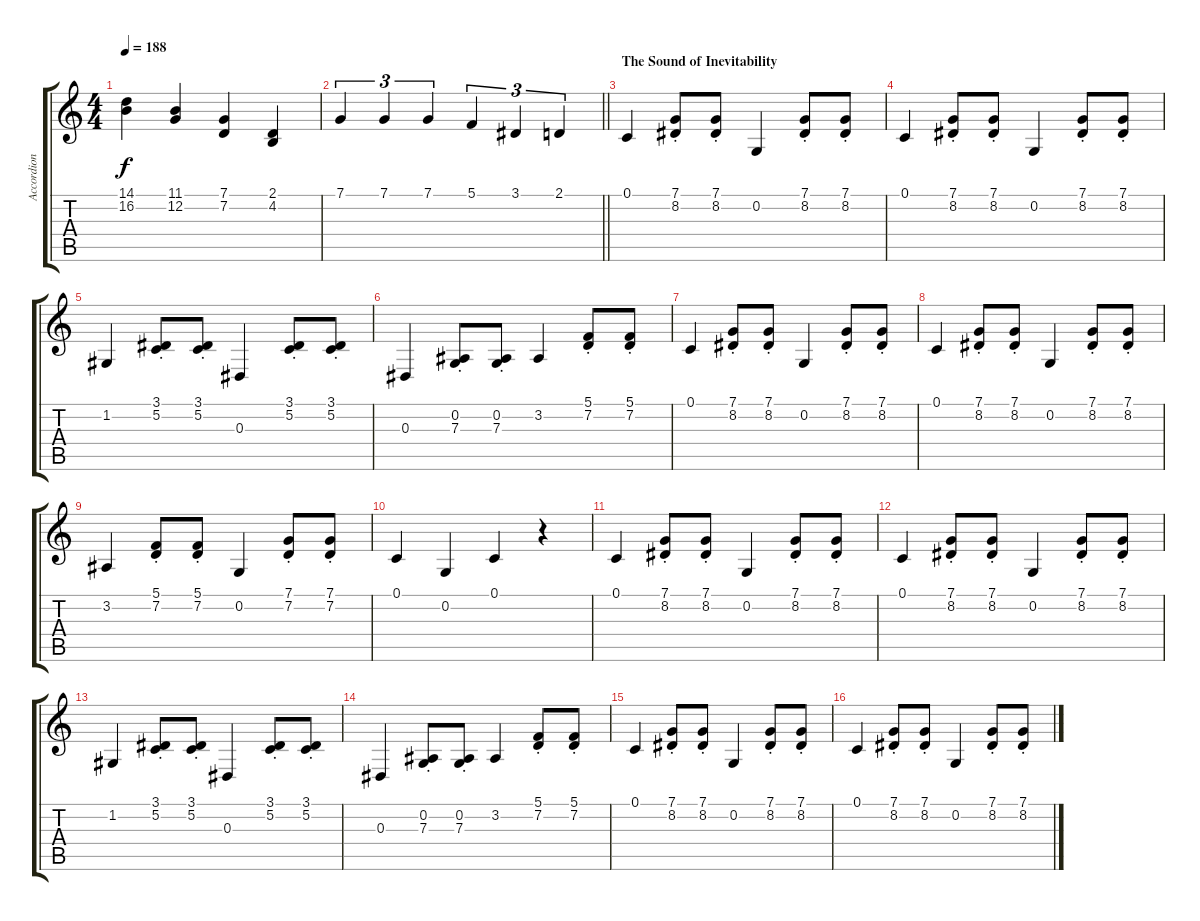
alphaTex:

\track ("Accordion" "Accordion") {instrument accordion}
\staff {score tabs}
\tuning (C4 G3 Eb3 Bb2 F2 C2) {hide}
\ts (4 4)
\tempo 188
\clef g2
\ks c
(14.1 16.2).4{dy f} (11.1 12.2).4 (7.1 7.2).4 (2.1 4.2).4 |
\barLineRight lightlight
7.1.4{tu (3 2)} 7.1.4{tu (3 2)} 7.1.4{tu (3 2)} 5.1.4{tu (3 2)} 3.1.4{tu (3 2)} 2.1.4{tu (3 2)} |
\section ("" "The Sound of Inevitability")
0.1.4 (7.1{st} 8.2{st}).8 (7.1{st} 8.2{st}).8 0.2.4 (7.1{st} 8.2{st}).8 (7.1{st} 8.2{st}).8 |
0.1.4 (7.1{st} 8.2{st}).8 (7.1{st} 8.2{st}).8 0.2.4 (7.1{st} 8.2{st}).8 (7.1{st} 8.2{st}).8 |
1.2.4 (3.1{st} 5.2{st}).8 (3.1{st} 5.2{st}).8 0.3.4 (3.1{st} 5.2{st}).8 (3.1{st} 5.2{st}).8 |
0.3.4 (0.2{st} 7.3{st}).8 (0.2{st} 7.3{st}).8 3.2.4 (5.1{st} 7.2{st}).8 (5.1{st} 7.2{st}).8 |
0.1.4 (7.1{st} 8.2{st}).8 (7.1{st} 8.2{st}).8 0.2.4 (7.1{st} 8.2{st}).8 (7.1{st} 8.2{st}).8 |
0.1.4 (7.1{st} 8.2{st}).8 (7.1{st} 8.2{st}).8 0.2.4 (7.1{st} 8.2{st}).8 (7.1{st} 8.2{st}).8 |
3.2.4 (5.1{st} 7.2{st}).8 (5.1{st} 7.2{st}).8 0.2.4 (7.1{st} 7.2{st}).8 (7.1{st} 7.2{st}).8 |
0.1.4 0.2.4 0.1.4 r.4 |
0.1.4 (7.1{st} 8.2{st}).8 (7.1{st} 8.2{st}).8 0.2.4 (7.1{st} 8.2{st}).8 (7.1{st} 8.2{st}).8 |
0.1.4 (7.1{st} 8.2{st}).8 (7.1{st} 8.2{st}).8 0.2.4 (7.1{st} 8.2{st}).8 (7.1{st} 8.2{st}).8 |
1.2.4 (3.1{st} 5.2{st}).8 (3.1{st} 5.2{st}).8 0.3.4 (3.1{st} 5.2{st}).8 (3.1{st} 5.2{st}).8 |
0.3.4 (0.2{st} 7.3{st}).8 (0.2{st} 7.3{st}).8 3.2.4 (5.1{st} 7.2{st}).8 (5.1{st} 7.2{st}).8 |
0.1.4 (7.1{st} 8.2{st}).8 (7.1{st} 8.2{st}).8 0.2.4 (7.1{st} 8.2{st}).8 (7.1{st} 8.2{st}).8 |
0.1.4 (7.1{st} 8.2{st}).8 (7.1{st} 8.2{st}).8 0.2.4 (7.1{st} 8.2{st}).8 (7.1{st} 8.2{st}).8
